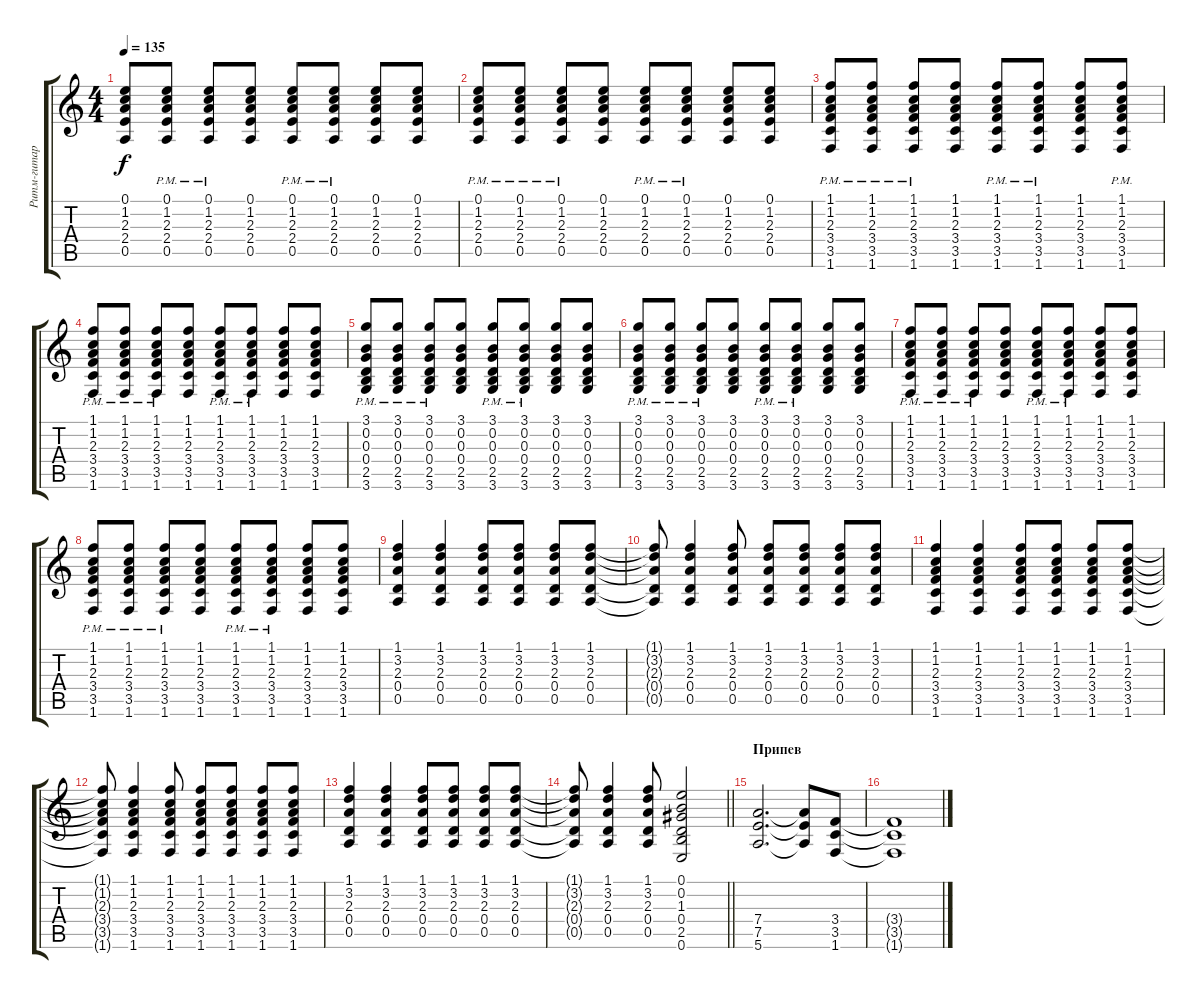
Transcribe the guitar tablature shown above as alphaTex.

\track ("Ритм-гитара" "Ритм-гитар") {instrument distortionguitar}
\staff {score tabs}
\tuning (E4 B3 G3 D3 A2 E2) {hide}
\ts (4 4)
\tempo 135
\clef g2
\ks c
(0.1 1.2 2.3 2.4 0.5).8{dy f} (0.1{pm} 1.2{pm} 2.3{pm} 2.4{pm} 0.5{pm}).8 (0.1{pm} 1.2{pm} 2.3{pm} 2.4{pm} 0.5{pm}).8 (0.1 1.2 2.3 2.4 0.5).8 (0.1{pm} 1.2{pm} 2.3{pm} 2.4{pm} 0.5{pm}).8 (0.1{pm} 1.2{pm} 2.3{pm} 2.4{pm} 0.5{pm}).8 (0.1 1.2 2.3 2.4 0.5).8 (0.1 1.2 2.3 2.4 0.5).8 |
(0.1 1.2 2.3 2.4{pm} 0.5{pm}).8 (0.1{pm} 1.2{pm} 2.3{pm} 2.4{pm} 0.5{pm}).8 (0.1{pm} 1.2{pm} 2.3{pm} 2.4{pm} 0.5{pm}).8 (0.1 1.2 2.3 2.4 0.5).8 (0.1{pm} 1.2{pm} 2.3{pm} 2.4{pm} 0.5{pm}).8 (0.1{pm} 1.2{pm} 2.3{pm} 2.4{pm} 0.5{pm}).8 (0.1 1.2 2.3 2.4 0.5).8 (0.1 1.2 2.3 2.4 0.5).8 |
(1.1 1.2 2.3 3.4{pm} 3.5{pm} 1.6{pm}).8 (1.1{pm} 1.2{pm} 2.3{pm} 3.4{pm} 3.5{pm} 1.6{pm}).8 (1.1{pm} 1.2{pm} 2.3{pm} 3.4{pm} 3.5{pm} 1.6{pm}).8 (1.1 1.2 2.3 3.4 3.5 1.6).8 (1.1{pm} 1.2{pm} 2.3{pm} 3.4{pm} 3.5{pm} 1.6{pm}).8 (1.1{pm} 1.2{pm} 2.3{pm} 3.4{pm} 3.5{pm} 1.6{pm}).8 (1.1 1.2 2.3 3.4 3.5 1.6).8 (1.1 1.2 2.3 3.4{pm} 3.5{pm} 1.6{pm}).8 |
(1.1 1.2 2.3 3.4{pm} 3.5{pm} 1.6{pm}).8 (1.1{pm} 1.2{pm} 2.3{pm} 3.4{pm} 3.5{pm} 1.6{pm}).8 (1.1{pm} 1.2{pm} 2.3{pm} 3.4{pm} 3.5{pm} 1.6{pm}).8 (1.1 1.2 2.3 3.4 3.5 1.6).8 (1.1{pm} 1.2{pm} 2.3{pm} 3.4{pm} 3.5{pm} 1.6{pm}).8 (1.1 1.2 2.3 3.4{pm} 3.5{pm} 1.6{pm}).8 (1.1 1.2 2.3 3.4 3.5 1.6).8 (1.1 1.2 2.3 3.4 3.5 1.6).8 |
(3.1 0.2 0.3 0.4{pm} 2.5{pm} 3.6{pm}).8 (3.1{pm} 0.2{pm} 0.3{pm} 0.4{pm} 2.5{pm} 3.6{pm}).8 (3.1{pm} 0.2{pm} 0.3{pm} 0.4{pm} 2.5{pm} 3.6{pm}).8 (3.1 0.2 0.3 0.4 2.5 3.6).8 (3.1{pm} 0.2{pm} 0.3{pm} 0.4{pm} 2.5{pm} 3.6{pm}).8 (3.1{pm} 0.2{pm} 0.3{pm} 0.4{pm} 2.5{pm} 3.6{pm}).8 (3.1 0.2 0.3 0.4 2.5 3.6).8 (3.1 0.2 0.3 0.4 2.5 3.6).8 |
(3.1 0.2 0.3 0.4{pm} 2.5{pm} 3.6{pm}).8 (3.1{pm} 0.2{pm} 0.3{pm} 0.4{pm} 2.5{pm} 3.6{pm}).8 (3.1{pm} 0.2{pm} 0.3{pm} 0.4{pm} 2.5{pm} 3.6{pm}).8 (3.1 0.2 0.3 0.4 2.5 3.6).8 (3.1{pm} 0.2{pm} 0.3{pm} 0.4{pm} 2.5{pm} 3.6{pm}).8 (3.1 0.2 0.3{pm} 0.4{pm} 2.5{pm} 3.6{pm}).8 (3.1 0.2 0.3 0.4 2.5 3.6).8 (3.1 0.2 0.3 0.4 2.5 3.6).8 |
(1.1 1.2 2.3 3.4{pm} 3.5{pm} 1.6{pm}).8 (1.1{pm} 1.2{pm} 2.3{pm} 3.4{pm} 3.5{pm} 1.6{pm}).8 (1.1{pm} 1.2{pm} 2.3{pm} 3.4{pm} 3.5{pm} 1.6{pm}).8 (1.1 1.2 2.3 3.4 3.5 1.6).8 (1.1{pm} 1.2{pm} 2.3{pm} 3.4{pm} 3.5{pm} 1.6{pm}).8 (1.1{pm} 1.2{pm} 2.3{pm} 3.4{pm} 3.5{pm} 1.6{pm}).8 (1.1 1.2 2.3 3.4 3.5 1.6).8 (1.1 1.2 2.3 3.4 3.5 1.6).8 |
(1.1 1.2 2.3 3.4{pm} 3.5{pm} 1.6{pm}).8 (1.1{pm} 1.2{pm} 2.3{pm} 3.4{pm} 3.5{pm} 1.6{pm}).8 (1.1{pm} 1.2{pm} 2.3{pm} 3.4{pm} 3.5{pm} 1.6{pm}).8 (1.1 1.2 2.3 3.4 3.5 1.6).8 (1.1{pm} 1.2{pm} 2.3{pm} 3.4{pm} 3.5{pm} 1.6{pm}).8 (1.1 1.2 2.3 3.4{pm} 3.5{pm} 1.6{pm}).8 (1.1 1.2 2.3 3.4 3.5 1.6).8 (1.1 1.2 2.3 3.4 3.5 1.6).8 |
(1.1 3.2 2.3 0.4 0.5).4 (1.1 3.2 2.3 0.4 0.5).4 (1.1 3.2 2.3 0.4 0.5).8 (1.1 3.2 2.3 0.4 0.5).8 (1.1 3.2 2.3 0.4 0.5).8 (1.1 3.2 2.3 0.4 0.5).8 |
(1.1{t} 3.2{t} 2.3{t} 0.4{t} 0.5{t}).8 (1.1 3.2 2.3 0.4 0.5).4 (1.1 3.2 2.3 0.4 0.5).8 (1.1 3.2 2.3 0.4 0.5).8 (1.1 3.2 2.3 0.4 0.5).8 (1.1 3.2 2.3 0.4 0.5).8 (1.1 3.2 2.3 0.4 0.5).8 |
(1.1 1.2 2.3 3.4 3.5 1.6).4 (1.1 1.2 2.3 3.4 3.5 1.6).4 (1.1 1.2 2.3 3.4 3.5 1.6).8 (1.1 1.2 2.3 3.4 3.5 1.6).8 (1.1 1.2 2.3 3.4 3.5 1.6).8 (1.1 1.2 2.3 3.4 3.5 1.6).8 |
(1.1{t} 1.2{t} 2.3{t} 3.4{t} 3.5{t} 1.6{t}).8 (1.1 1.2 2.3 3.4 3.5 1.6).4 (1.1 1.2 2.3 3.4 3.5 1.6).8 (1.1 1.2 2.3 3.4 3.5 1.6).8 (1.1 1.2 2.3 3.4 3.5 1.6).8 (1.1 1.2 2.3 3.4 3.5 1.6).8 (1.1 1.2 2.3 3.4 3.5 1.6).8 |
(1.1 3.2 2.3 0.4 0.5).4 (1.1 3.2 2.3 0.4 0.5).4 (1.1 3.2 2.3 0.4 0.5).8 (1.1 3.2 2.3 0.4 0.5).8 (1.1 3.2 2.3 0.4 0.5).8 (1.1 3.2 2.3 0.4 0.5).8 |
\barLineRight lightlight
(1.1{t} 3.2{t} 2.3{t} 0.4{t} 0.5{t}).8 (1.1 3.2 2.3 0.4 0.5).4 (1.1 3.2 2.3 0.4 0.5).8 (0.1 0.2 1.3 0.4 2.5 0.6).2 |
\section ("" "Припев")
(7.4 7.5 5.6).2{d} (7.4{t} 7.5{t} 5.6{t}).8 (3.4 3.5 1.6).8 |
(3.4{t} 3.5{t} 1.6{t}).1
